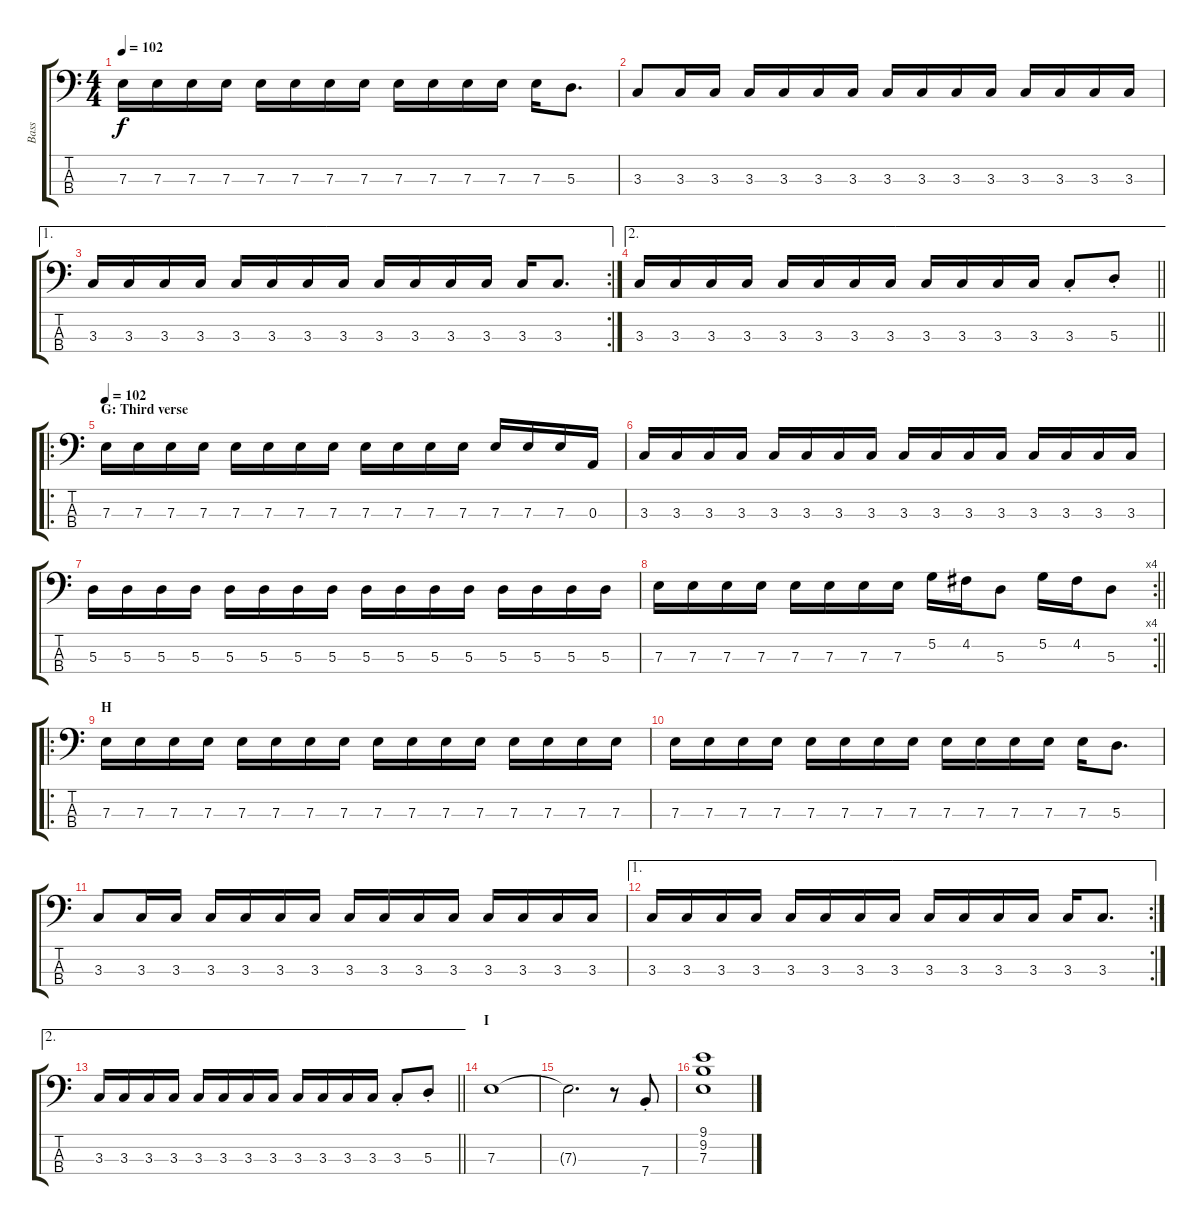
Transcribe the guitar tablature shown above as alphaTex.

\track ("Bass" "Bass") {instrument electricbassfinger}
\staff {score tabs}
\tuning (G2 D2 A1 E1) {hide}
\ts (4 4)
\tempo 102
\clef f4
\ks c
7.3.16{dy f} 7.3.16 7.3.16 7.3.16 7.3.16 7.3.16 7.3.16 7.3.16 7.3.16 7.3.16 7.3.16 7.3.16 7.3.16 5.3.8{d} |
3.3.8 3.3.16 3.3.16 3.3.16 3.3.16 3.3.16 3.3.16 3.3.16 3.3.16 3.3.16 3.3.16 3.3.16 3.3.16 3.3.16 3.3.16 |
\ae 1
\rc 2
3.3.16 3.3.16 3.3.16 3.3.16 3.3.16 3.3.16 3.3.16 3.3.16 3.3.16 3.3.16 3.3.16 3.3.16 3.3.16 3.3.8{d} |
\ae 2
\barLineRight lightlight
3.3.16 3.3.16 3.3.16 3.3.16 3.3.16 3.3.16 3.3.16 3.3.16 3.3.16 3.3.16 3.3.16 3.3.16 3.3{st}.8 5.3{st}.8 |
\ro
\section ("" "G: Third verse")
\tempo 102
7.3.16 7.3.16 7.3.16 7.3.16 7.3.16 7.3.16 7.3.16 7.3.16 7.3.16 7.3.16 7.3.16 7.3.16 7.3.16 7.3.16 7.3.16 0.3.16 |
3.3.16 3.3.16 3.3.16 3.3.16 3.3.16 3.3.16 3.3.16 3.3.16 3.3.16 3.3.16 3.3.16 3.3.16 3.3.16 3.3.16 3.3.16 3.3.16 |
5.3.16 5.3.16 5.3.16 5.3.16 5.3.16 5.3.16 5.3.16 5.3.16 5.3.16 5.3.16 5.3.16 5.3.16 5.3.16 5.3.16 5.3.16 5.3.16 |
\rc 4
\barLineRight lightlight
7.3.16 7.3.16 7.3.16 7.3.16 7.3.16 7.3.16 7.3.16 7.3.16 5.2.16 4.2.16 5.3.8 5.2.16 4.2.16 5.3.8 |
\ro
\section ("" "H")
7.3.16 7.3.16 7.3.16 7.3.16 7.3.16 7.3.16 7.3.16 7.3.16 7.3.16 7.3.16 7.3.16 7.3.16 7.3.16 7.3.16 7.3.16 7.3.16 |
7.3.16 7.3.16 7.3.16 7.3.16 7.3.16 7.3.16 7.3.16 7.3.16 7.3.16 7.3.16 7.3.16 7.3.16 7.3.16 5.3.8{d} |
3.3.8 3.3.16 3.3.16 3.3.16 3.3.16 3.3.16 3.3.16 3.3.16 3.3.16 3.3.16 3.3.16 3.3.16 3.3.16 3.3.16 3.3.16 |
\ae 1
\rc 2
3.3.16 3.3.16 3.3.16 3.3.16 3.3.16 3.3.16 3.3.16 3.3.16 3.3.16 3.3.16 3.3.16 3.3.16 3.3.16 3.3.8{d} |
\ae 2
\barLineRight lightlight
3.3.16 3.3.16 3.3.16 3.3.16 3.3.16 3.3.16 3.3.16 3.3.16 3.3.16 3.3.16 3.3.16 3.3.16 3.3{st}.8 5.3{st}.8 |
\section ("" "I")
7.3.1 |
7.3{t}.2{d} r.8 7.4{st}.8 |
(9.1 9.2 7.3).1
